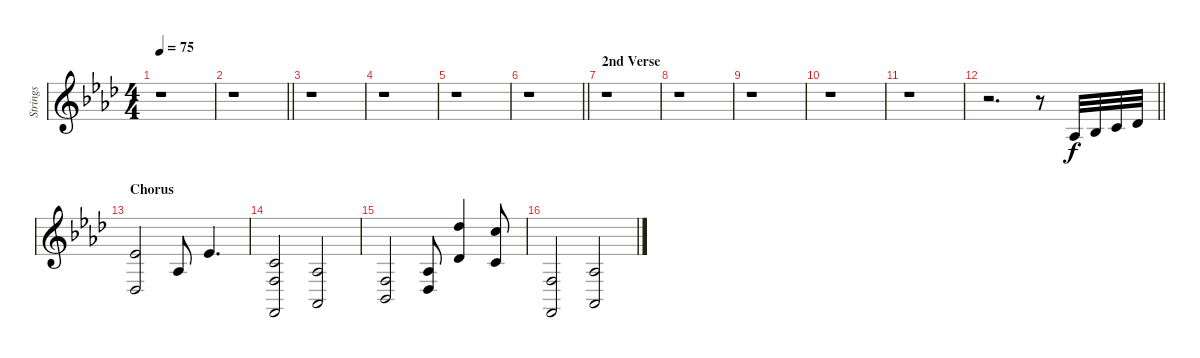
\track ("Strings" "Strings") {instrument stringensemble1}
\staff {score}
\tuning (E4 B3 G3 D3 A2 E2) {hide}
\ts (4 4)
\tempo 75
\clef g2
\ks fminor
r.1{dy f} |
\barLineRight lightlight
r.1 |
r.1 |
r.1 |
r.1 |
\barLineRight lightlight
r.1 |
\section ("" "2nd Verse")
r.1 |
r.1 |
r.1 |
r.1 |
r.1 |
\barLineRight lightlight
r.2{d} r.8 1.3.32 3.3.32 1.2.32 2.2.32 |
\section ("" "Chorus")
(4.2 4.5).2 1.3.8 4.2.4{d} |
(1.2 3.4 1.6).2 (1.3 4.6).2 |
(3.4 1.5).2 (6.4 4.5).8 (9.1 6.3).4 (8.1 10.4).8 |
(3.4 1.6).2 (6.4 4.6).2
